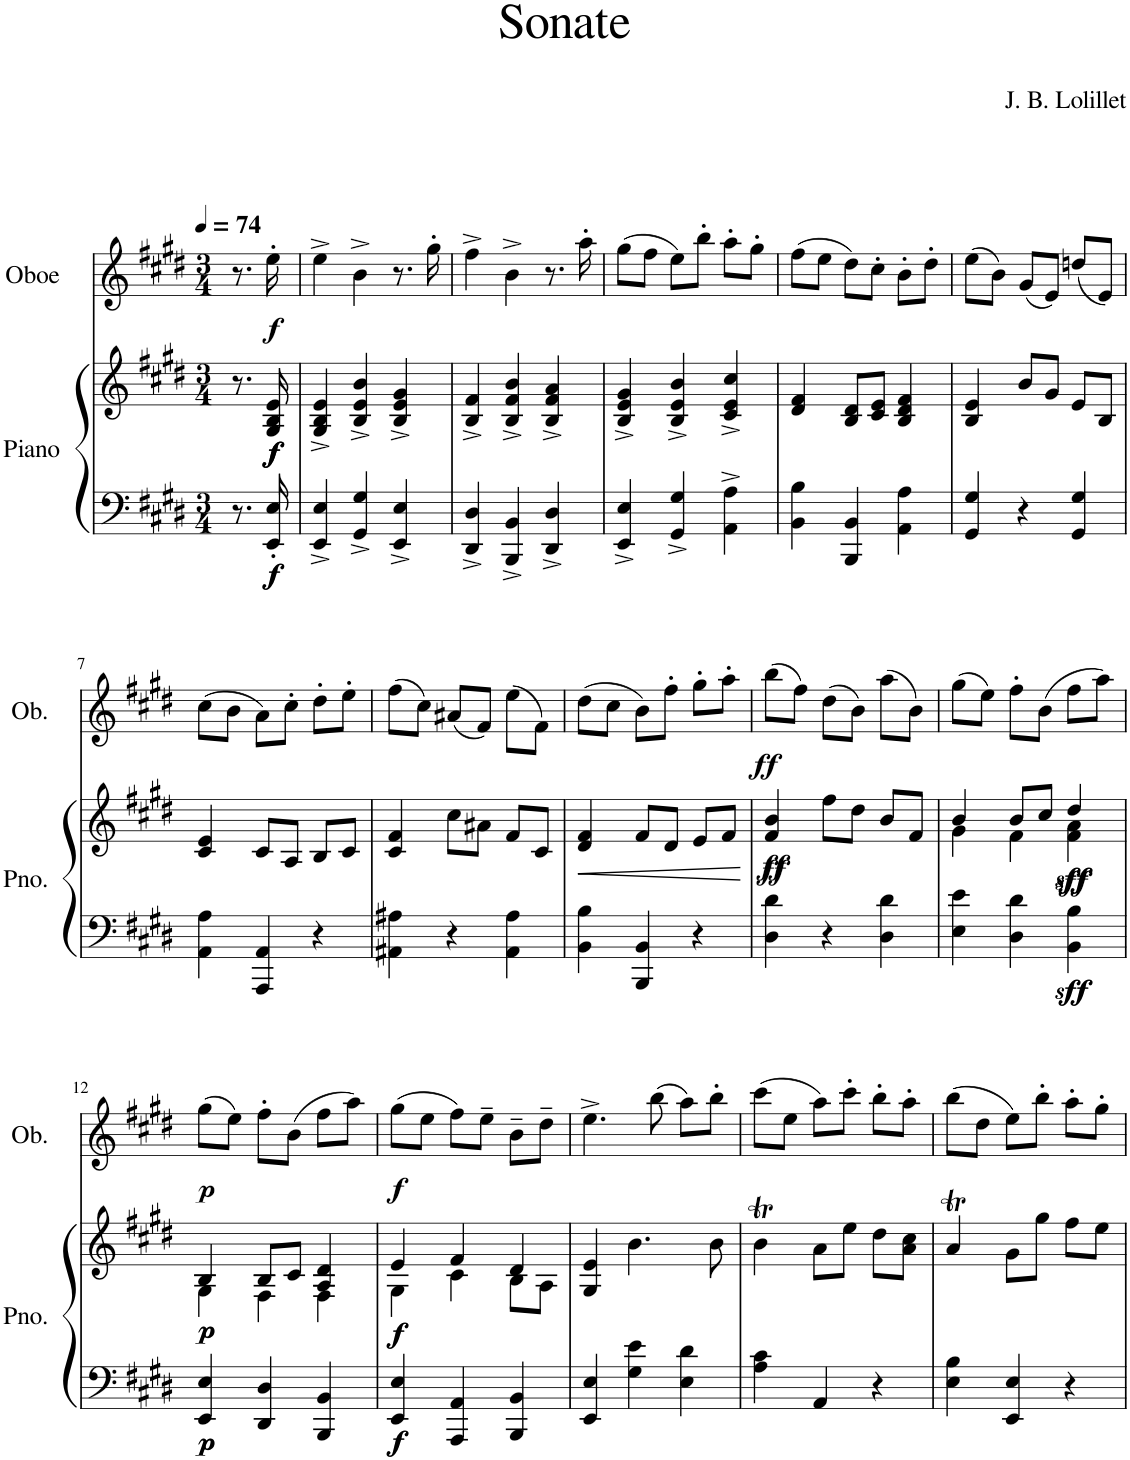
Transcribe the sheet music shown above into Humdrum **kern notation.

**kern	**kern	**dynam	**kern	**dynam
*part2	*part2	*part2	*part1	*part1
*staff3	*staff2	*staff2/3	*staff1	*staff1
*I"Piano	*	*	*I"Oboe	*
*I'Pno.	*	*	*I'Ob.	*
*clefF4	*clefG2	*	*clefG2	*
*k[f#c#g#d#]	*k[f#c#g#d#]	*	*k[f#c#g#d#]	*
*M3/4	*M3/4	*	*M3/4	*
*MM74	*MM74	*	*MM74	*
=1	=1	=1	=1	=1
8.r	8.r	.	8.r	.
!	!	!LO:DY:b=2	!	!
!	!	!LO:DY:n=1:b=2	!	!
!	!	!LO:DY:n=2:b	!	!
!	!	!LO:DY:n=3:b	!	!
!	!	!LO:DY:n=4:b	!	!LO:DY:b
16EE/' 16E/'	16G#/ 16B/ 16e/	f f f f f	16ee'\	f
=2	=2	=2	=2	=2
4EE/^ 4E/^	4G#/^ 4B/^ 4e/^	.	4ee^\	.
4GG#/^ 4G#/^	4B/^ 4e/^ 4b/^	.	4b^\	.
4EE/^ 4E/^	4B/^ 4e/^ 4g#/^	.	8.r	.
.	.	.	16gg#'\	.
=3	=3	=3	=3	=3
4DD#/^ 4D#/^	4B/^ 4f#/^	.	4ff#^\	.
4BBB/^ 4BB/^	4B/^ 4f#/^ 4b/^	.	4b^\	.
4DD#/^ 4D#/^	4B/^ 4f#/^ 4a/^	.	8.r	.
.	.	.	16aa'\	.
=4	=4	=4	=4	=4
4EE/^ 4E/^	4B/^ 4e/^ 4g#/^	.	(8gg#\L	.
.	.	.	8ff#\J	.
4GG#/^ 4G#/^	4B/^ 4e/^ 4b/^	.	8ee\L)	.
.	.	.	8bb'\J	.
4AA\^ 4A\^	4c#/^ 4e/^ 4cc#/^	.	8aa'\L	.
.	.	.	8gg#'\J	.
=5	=5	=5	=5	=5
4BB\ 4B\	4d#/ 4f#/	.	(8ff#\L	.
.	.	.	8ee\J	.
4BBB/ 4BB/	8B/ 8d#/L	.	8dd#\L)	.
.	8c#/ 8e/J	.	8cc#'\J	.
4AA\ 4A\	4B/ 4d#/ 4f#/	.	8b'\L	.
.	.	.	8dd#'\J	.
=6	=6	=6	=6	=6
4GG#/ 4G#/	4B/ 4e/	.	(8ee\L	.
.	.	.	8b\J)	.
4r	8b/L	.	(8g#/L	.
.	8g#/J	.	8e/J)	.
4GG#/ 4G#/	8e/L	.	(8ddn/L	.
.	8B/J	.	8e/J)	.
!!LO:LB:g=z
=7	=7	=7	=7	=7
4AA\ 4A\	4c#/ 4e/	.	(8cc#\L	.
.	.	.	8b\J	.
4AAA/ 4AA/	8c#/L	.	8a\L)	.
.	8A/J	.	8cc#'\J	.
4r	8B/L	.	8dd#'\L	.
.	8c#/J	.	8ee'\J	.
=8	=8	=8	=8	=8
4AA#X\ 4A#X\	4c#/ 4f#/	.	(8ff#\L	.
.	.	.	8cc#\J)	.
4r	8cc#\L	.	(8a#X/L	.
.	8a#X\J	.	8f#/J)	.
4AA#\ 4A#\	8f#/L	.	(8ee\L	.
.	8c#/J	.	8f#\J)	.
=9	=9	=9	=9	=9
!	!	!LO:HP:b	!	!
4BB\ 4B\	4d#/ 4f#/	<	(8dd#\L	.
.	.	.	8cc#\J	.
4BBB/ 4BB/	8f#/L	.	8b\L)	.
.	8d#/J	.	8ff#'\J	.
4r	8e/L	.	8gg#'\L	.
.	8f#/J	.	8aa'\J	.
.	.	[	.	.
=10	=10	=10	=10	=10
!	!	!LO:DY:b	!	!
!	!	!LO:DY:n=1:b	!	!LO:DY:b
4D#\ 4d#\	4f#/ 4b/	ff ff	(8bb\L	ff
.	.	.	8ff#\J)	.
4r	8ff#\L	.	(8dd#\L	.
.	8dd#\J	.	8b\J)	.
4D#\ 4d#\	8b/L	.	(8aa\L	.
.	8f#/J	.	8b\J)	.
=11	=11	=11	=11	=11
*	*^	*	*	*
4E\ 4e\	4b/	4g#\	.	(8gg#\L	.
.	.	.	.	8ee\J)	.
4D#\ 4d#\	8b/L	4f#\	.	8ff#'\L	.
.	8cc#/J	.	.	(8b\J	.
!	!	!	!LO:DY:b=2	!	!
!	!	!	!LO:DY:n=1:b=2	!	!
!	!	!	!LO:DY:n=2:b	!	!
!	!	!	!LO:DY:n=3:b	!	!
!	!	!	!LO:DY:n=4:b	!	!
4BB\ 4B\	4dd#/	4f#\ 4a\	other-dynamics other-dynamics other-dynamics other-dynamics other-dynamics	8ff#\L	.
.	.	.	.	8aa\J)	.
!!LO:LB:g=z
=12	=12	=12	=12	=12	=12
!	!	!	!LO:DY:b=2	!	!
!	!	!	!LO:DY:n=1:b=2	!	!
!	!	!	!LO:DY:n=2:b	!	!
!	!	!	!LO:DY:n=3:b	!	!LO:DY:b
4EE/ 4E/	4B/	4G#\	p p p p	(8gg#\L	p
.	.	.	.	8ee\J)	.
4DD#/ 4D#/	8B/L	4F#\	.	8ff#'\L	.
.	8c#/J	.	.	(8b\J	.
4BBB/ 4BB/	4A/ 4d#/	4F#\	.	8ff#\L	.
.	.	.	.	8aa\J)	.
=13	=13	=13	=13	=13	=13
!	!	!	!LO:DY:b=2	!	!
!	!	!	!LO:DY:n=1:b=2	!	!
!	!	!	!LO:DY:n=2:b	!	!
!	!	!	!LO:DY:n=3:b	!	!LO:DY:b
4EE/ 4E/	4e/	4G#\	f f f f	(8gg#\L	f
.	.	.	.	8ee\J	.
4AAA/ 4AA/	4f#/	4c#\	.	8ff#\L)	.
.	.	.	.	8ee~\J	.
4BBB/ 4BB/	4d#/	8B\L	.	8b~\L	.
.	.	8A\J	.	8dd#~\J	.
*	*v	*v	*	*	*
=14	=14	=14	=14	=14
4EE/ 4E/	4G#/ 4e/	.	4.ee^\	.
4G#\ 4e\	4.b\	.	.	.
.	.	.	(8bb\	.
4E\ 4d#\	.	.	8aa\L)	.
.	8b\	.	8bb'\J	.
=15	=15	=15	=15	=15
4A\ 4c#\	4bT\	.	(8ccc#\L	.
.	.	.	8ee\J	.
4AA/	8a\L	.	8aa\L)	.
.	8ee\J	.	8ccc#'\J	.
4r	8dd#\L	.	8bb'\L	.
.	8a\ 8cc#\J	.	8aa'\J	.
=16	=16	=16	=16	=16
4E\ 4B\	4aT/	.	(8bb\L	.
.	.	.	8dd#\J	.
4EE/ 4E/	8g#\L	.	8ee\L)	.
.	8gg#\J	.	8bb'\J	.
4r	8ff#\L	.	8aa'\L	.
.	8ee\J	.	8gg#'\J	.
=	=	=	=	=
*-	*-	*-	*-	*-
